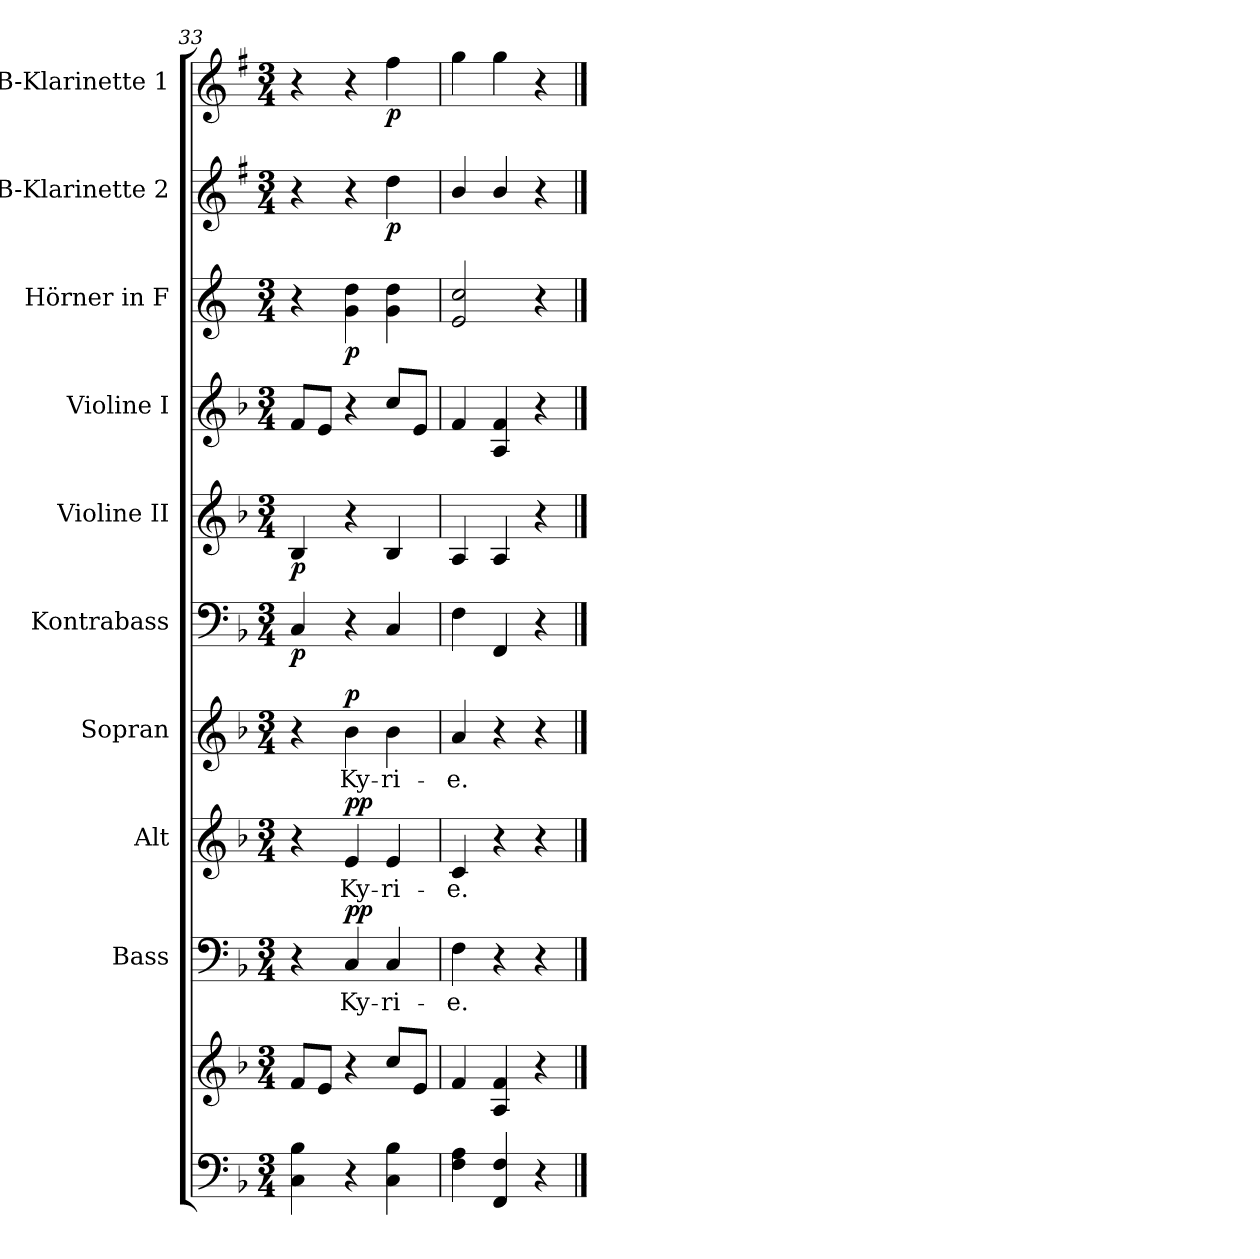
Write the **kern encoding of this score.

**kern	**kern	**kern	**text	**dynam	**kern	**text	**dynam	**kern	**text	**dynam	**kern	**dynam	**kern	**dynam	**kern	**kern	**dynam	**kern	**dynam	**kern	**dynam
*part10	*part10	*part9	*part9	*part9	*part8	*part8	*part8	*part7	*part7	*part7	*part6	*part6	*part5	*part5	*part4	*part3	*part3	*part2	*part2	*part1	*part1
*staff11	*staff10	*staff9	*staff9	*staff9	*staff8	*staff8	*staff8	*staff7	*staff7	*staff7	*staff6	*staff6	*staff5	*staff5	*staff4	*staff3	*staff3	*staff2	*staff2	*staff1	*staff1
*	*	*I"Bass	*	*	*I"Alt	*	*	*I"Sopran	*	*	*I"Kontrabass	*	*I"Violine II	*	*I"Violine I	*I"Hörner in F	*	*I"B-Klarinette 2	*	*I"B-Klarinette 1	*
*	*	*I'B.	*	*	*I'A.	*	*	*I'S.	*	*	*I'Kb.	*	*I'Vl. II	*	*I'Vl. I	*	*	*I'B Kl. 2	*	*I'B Kl. 1	*
*clefF4	*clefG2	*clefF4	*	*	*clefG2	*	*	*clefG2	*	*	*clefF4	*	*clefG2	*	*clefG2	*clefG2	*	*clefG2	*	*clefG2	*
*	*	*	*	*	*	*	*	*	*	*	*ITrd7c12	*	*	*	*	*ITrd4c7	*	*ITrd1c2	*	*ITrd1c2	*
*k[b-]	*k[b-]	*k[b-]	*	*	*k[b-]	*	*	*k[b-]	*	*	*k[b-]	*	*k[b-]	*	*k[b-]	*k[b-]	*	*k[b-]	*	*k[b-]	*
*F:	*F:	*F:	*	*	*F:	*	*	*F:	*	*	*F:	*	*F:	*	*F:	*F:	*	*F:	*	*F:	*
*M3/4	*M3/4	*M3/4	*	*	*M3/4	*	*	*M3/4	*	*	*M3/4	*	*M3/4	*	*M3/4	*M3/4	*	*M3/4	*	*M3/4	*
=33	=33	=33	=33	=33	=33	=33	=33	=33	=33	=33	=33	=33	=33	=33	=33	=33	=33	=33	=33	=33	=33
!	!	!	!	!	!	!	!	!	!	!	!	!LO:DY:b	!	!LO:DY:b	!	!	!	!	!	!	!
4C\ 4B-\	8f/L	4r	.	.	4r	.	.	4r	.	.	4CC/	p	4B-/	p	8f/L	4r	.	4r	.	4r	.
.	8e/J	.	.	.	.	.	.	.	.	.	.	.	.	.	8e/J	.	.	.	.	.	.
!	!	!	!LO:LY:b	!LO:DY:a	!	!LO:LY:b	!LO:DY:a	!	!LO:LY:b	!LO:DY:a	!	!	!	!	!	!	!LO:DY:b	!	!	!	!
4r	4r	4C/	Ky-	pp	4e/	Ky-	pp	4b-\	Ky-	p	4r	.	4r	.	4r	4c\ 4g\	p	4r	.	4r	.
!	!	!	!LO:LY:b	!	!	!LO:LY:b	!	!	!LO:LY:b	!	!	!	!	!	!	!	!	!	!LO:DY:b	!	!LO:DY:b
4C\ 4B-\	8cc/L	4C/	-ri-	.	4e/	-ri-	.	4b-\	-ri-	.	4CC/	.	4B-/	.	8cc/L	4c\ 4g\	.	4cc\	p	4ee\	p
.	8e/J	.	.	.	.	.	.	.	.	.	.	.	.	.	8e/J	.	.	.	.	.	.
=34	=34	=34	=34	=34	=34	=34	=34	=34	=34	=34	=34	=34	=34	=34	=34	=34	=34	=34	=34	=34	=34
!	!	!	!LO:LY:b	!	!	!LO:LY:b	!	!	!LO:LY:b	!	!	!	!	!	!	!	!	!	!	!	!
4F\ 4A\	4f/	4F\	-e.	.	4c/	-e.	.	4a/	-e.	.	4FF\	.	4A/	.	4f/	2A/ 2f/	.	4a/	.	4ff\	.
4FF/ 4F/	4A/ 4f/	4r	.	.	4r	.	.	4r	.	.	4FFF/	.	4A/	.	4A/ 4f/	.	.	4a/	.	4ff\	.
4r	4r	4r	.	.	4r	.	.	4r	.	.	4r	.	4r	.	4r	4r	.	4r	.	4r	.
==	==	==	==	==	==	==	==	==	==	==	==	==	==	==	==	==	==	==	==	==	==
*-	*-	*-	*-	*-	*-	*-	*-	*-	*-	*-	*-	*-	*-	*-	*-	*-	*-	*-	*-	*-	*-
